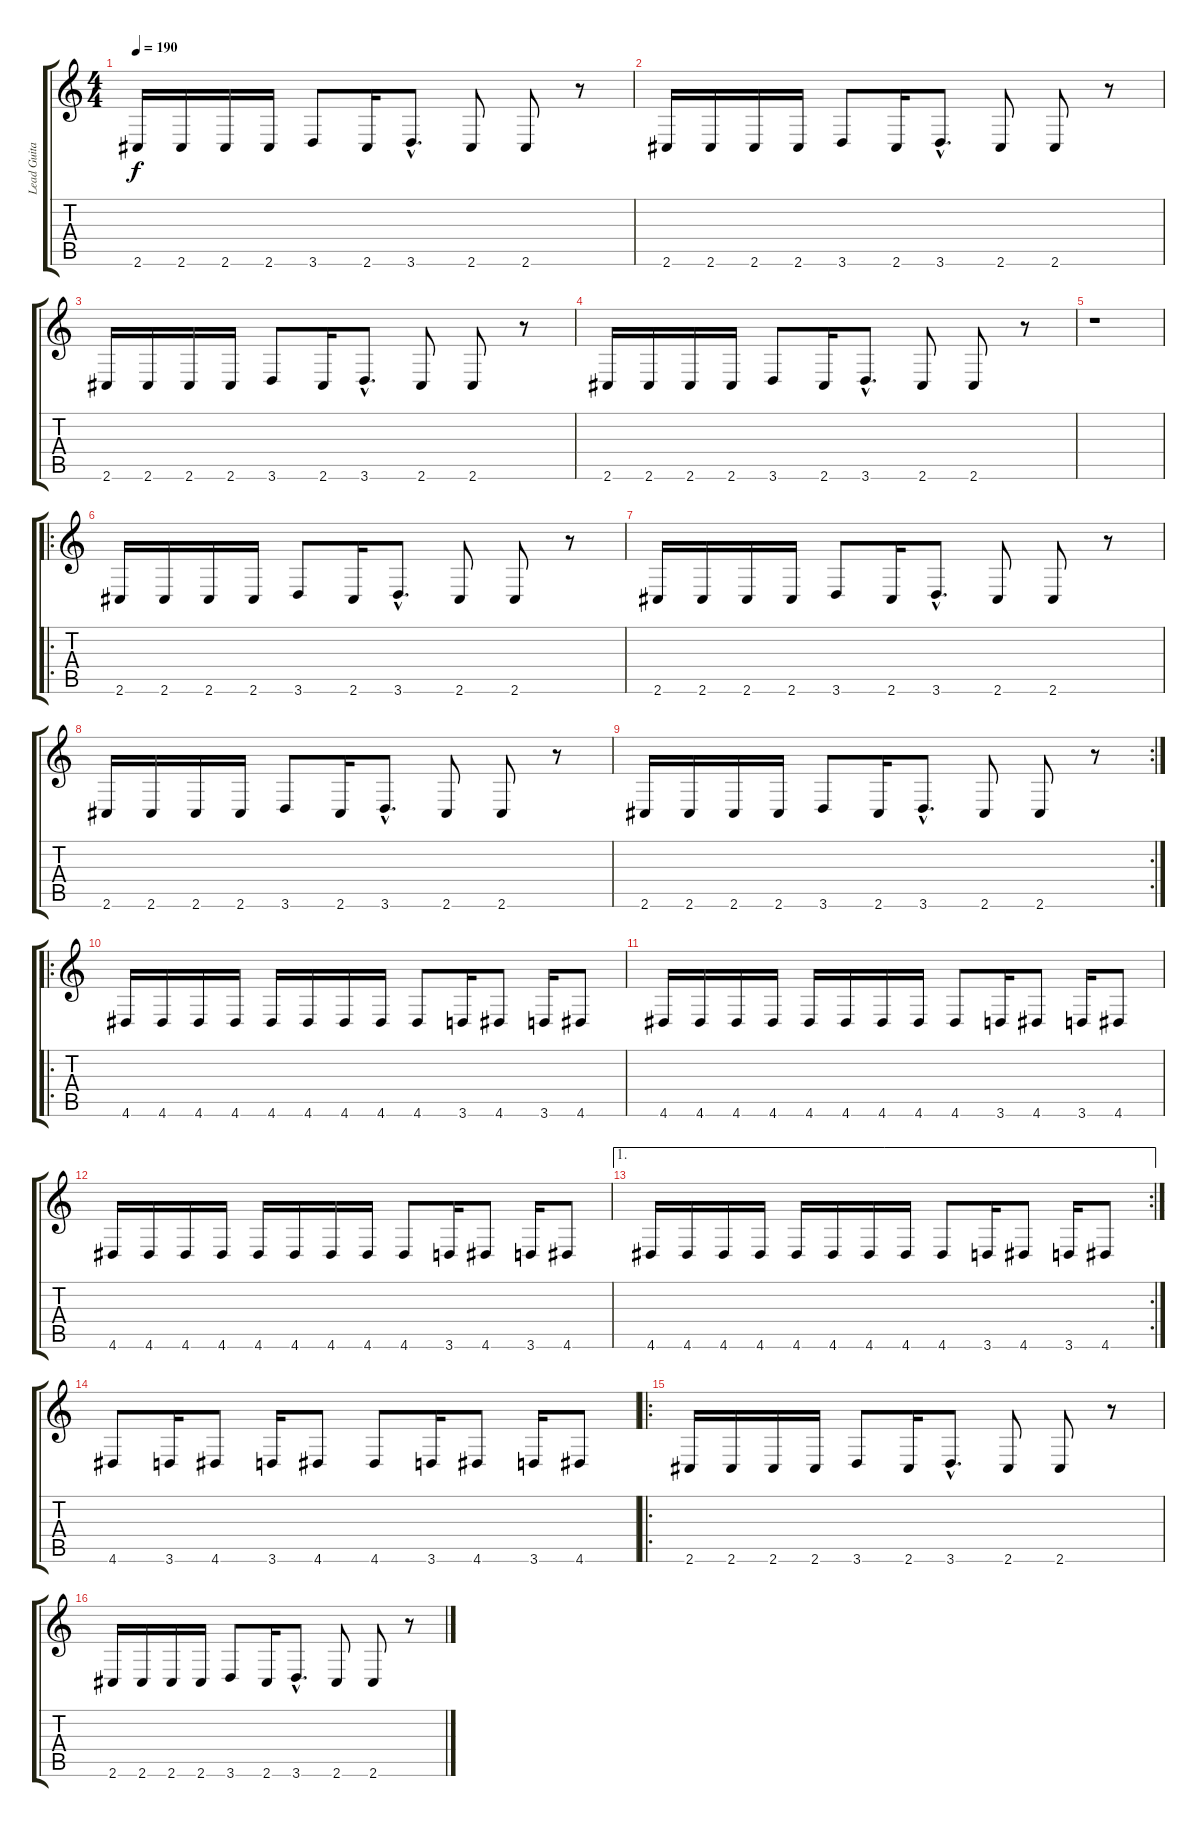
\track ("Lead Guitar" "Lead Guita") {instrument distortionguitar}
\staff {score tabs}
\tuning (B3 Gb3 D3 A2 E2 B1) {hide}
\ts (4 4)
\tempo 190
\clef g2
\ks c
2.6.16{dy f} 2.6.16 2.6.16 2.6.16 3.6.8 2.6.16 3.6{hac}.8{d} 2.6.8 2.6.8 r.8 |
2.6.16 2.6.16 2.6.16 2.6.16 3.6.8 2.6.16 3.6{hac}.8{d} 2.6.8 2.6.8 r.8 |
2.6.16 2.6.16 2.6.16 2.6.16 3.6.8 2.6.16 3.6{hac}.8{d} 2.6.8 2.6.8 r.8 |
2.6.16 2.6.16 2.6.16 2.6.16 3.6.8 2.6.16 3.6{hac}.8{d} 2.6.8 2.6.8 r.8 |
r.1 |
\ro
2.6.16 2.6.16 2.6.16 2.6.16 3.6.8 2.6.16 3.6{hac}.8{d} 2.6.8 2.6.8 r.8 |
2.6.16 2.6.16 2.6.16 2.6.16 3.6.8 2.6.16 3.6{hac}.8{d} 2.6.8 2.6.8 r.8 |
2.6.16 2.6.16 2.6.16 2.6.16 3.6.8 2.6.16 3.6{hac}.8{d} 2.6.8 2.6.8 r.8 |
\rc 2
2.6.16 2.6.16 2.6.16 2.6.16 3.6.8 2.6.16 3.6{hac}.8{d} 2.6.8 2.6.8 r.8 |
\ro
4.6.16 4.6.16 4.6.16 4.6.16 4.6.16 4.6.16 4.6.16 4.6.16 4.6.8 3.6.16 4.6.8 3.6.16 4.6.8 |
4.6.16 4.6.16 4.6.16 4.6.16 4.6.16 4.6.16 4.6.16 4.6.16 4.6.8 3.6.16 4.6.8 3.6.16 4.6.8 |
4.6.16 4.6.16 4.6.16 4.6.16 4.6.16 4.6.16 4.6.16 4.6.16 4.6.8 3.6.16 4.6.8 3.6.16 4.6.8 |
\ae 1
\rc 2
4.6.16 4.6.16 4.6.16 4.6.16 4.6.16 4.6.16 4.6.16 4.6.16 4.6.8 3.6.16 4.6.8 3.6.16 4.6.8 |
4.6.8 3.6.16 4.6.8 3.6.16 4.6.8 4.6.8 3.6.16 4.6.8 3.6.16 4.6.8 |
\ro
2.6.16 2.6.16 2.6.16 2.6.16 3.6.8 2.6.16 3.6{hac}.8{d} 2.6.8 2.6.8 r.8 |
2.6.16 2.6.16 2.6.16 2.6.16 3.6.8 2.6.16 3.6{hac}.8{d} 2.6.8 2.6.8 r.8
